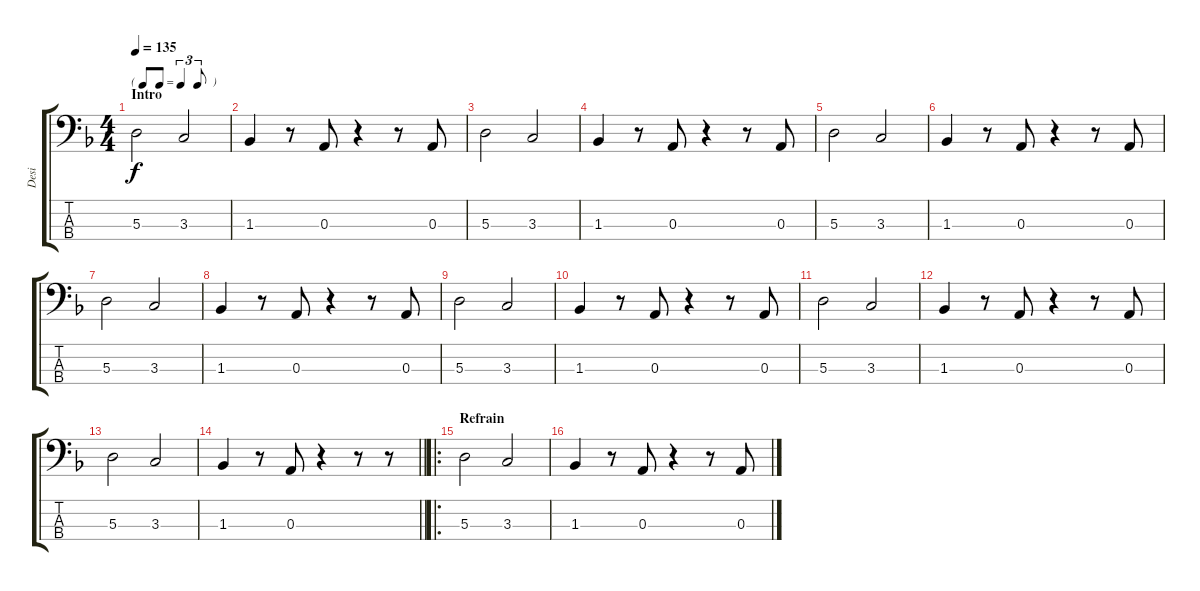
\track ("Desi" "Desi") {instrument electricbassfinger}
\staff {score tabs}
\tuning (G2 D2 A1 E1) {hide}
\ts (4 4)
\tf triplet8th
\section ("" "Intro")
\tempo 135
\clef f4
\ks f
5.3.2{dy f instrument electricbassfinger} 3.3.2 |
1.3.4 r.8 0.3.8 r.4 r.8 0.3.8 |
5.3.2 3.3.2 |
1.3.4 r.8 0.3.8 r.4 r.8 0.3.8 |
5.3.2 3.3.2 |
1.3.4 r.8 0.3.8 r.4 r.8 0.3.8 |
5.3.2 3.3.2 |
1.3.4 r.8 0.3.8 r.4 r.8 0.3.8 |
5.3.2 3.3.2 |
1.3.4 r.8 0.3.8 r.4 r.8 0.3.8 |
5.3.2 3.3.2 |
1.3.4 r.8 0.3.8 r.4 r.8 0.3.8 |
5.3.2 3.3.2 |
\barLineRight lightlight
1.3.4 r.8 0.3.8 r.4 r.8 r.8 |
\ro
\section ("" "Refrain")
5.3.2 3.3.2 |
1.3.4 r.8 0.3.8 r.4 r.8 0.3.8
